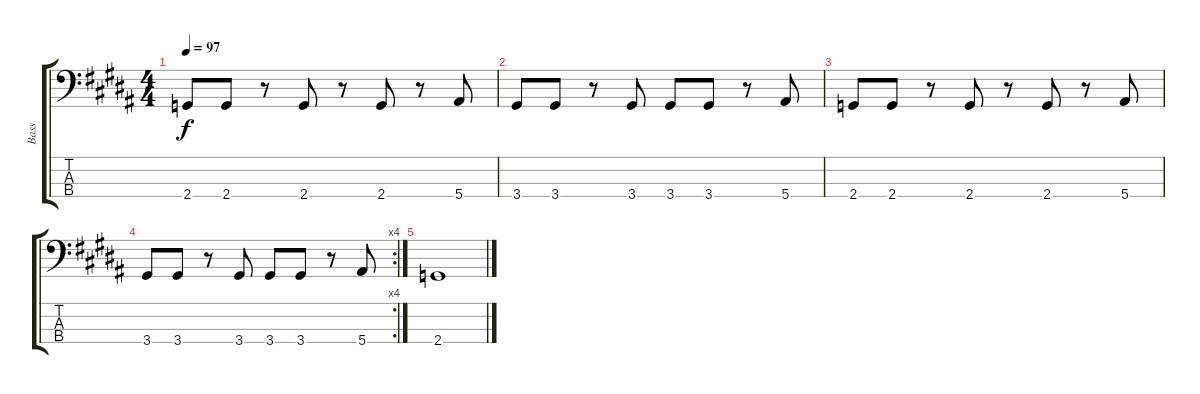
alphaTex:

\track ("Bass" "Bass") {instrument electricbassfinger}
\staff {score tabs}
\tuning (Ab2 Eb2 Ab1 F1) {hide}
\ts (4 4)
\tempo 97
\clef f4
\ks b
2.4.8{dy f} 2.4.8 r.8 2.4.8 r.8 2.4.8 r.8 5.4.8 |
3.4.8 3.4.8 r.8 3.4.8 3.4.8 3.4.8 r.8 5.4.8 |
2.4.8 2.4.8 r.8 2.4.8 r.8 2.4.8 r.8 5.4.8 |
\rc 4
3.4.8 3.4.8 r.8 3.4.8 3.4.8 3.4.8 r.8 5.4.8 |
2.4.1
